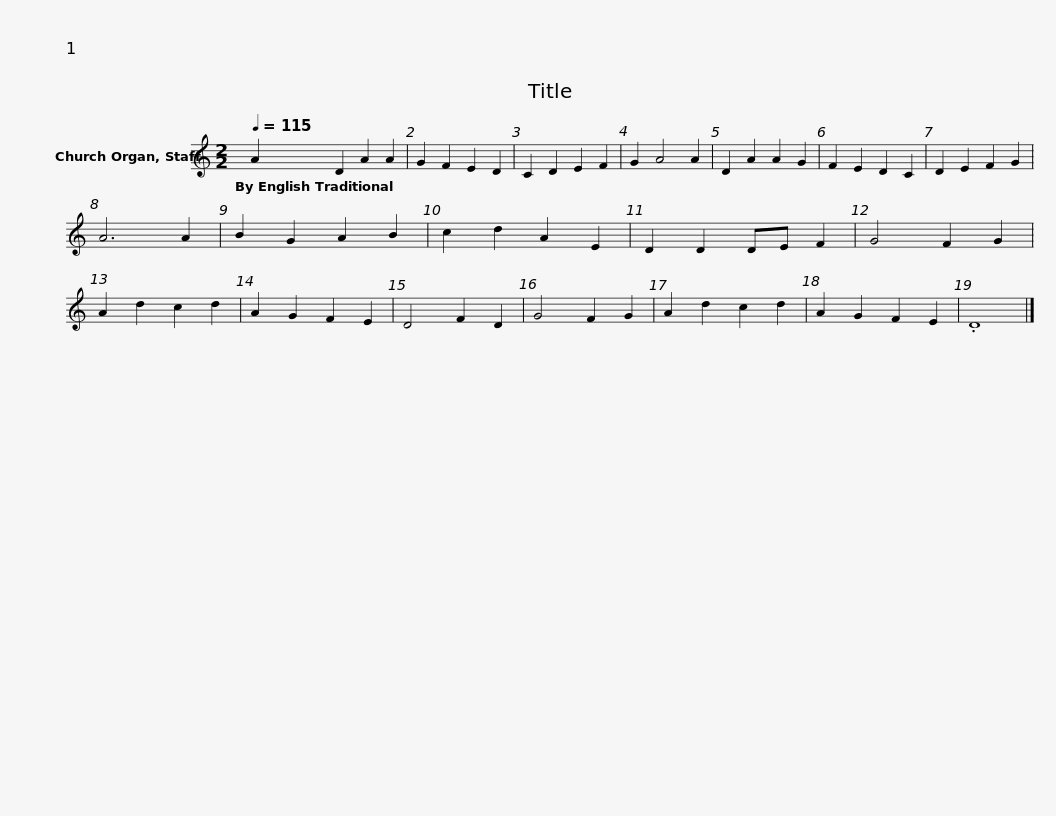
X:1
L:1/8
Q:1/4=115
M:2/2
I:linebreak $
K:C
V:1 treble
V:1
 A2 D2 A2 A2 | G2 F2 E2 D2 | C2 D2 E2 F2 | G2 A4 A2 | D2 A2 A2 G2 | %5
 F2 E2 D2 C2 | D2 E2 F2 G2 | A6 A2 | B2 G2 A2 B2 | c2 d2 A2 E2 |$ %10
 D2 D2 DE F2 | G4 F2 G2 | A2 d2 c2 d2 | A2 G2 F2 E2 | D4 F2 D2 | %15
 G4 F2 G2 | A2 d2 c2 d2 | A2 G2 F2 E2 | .D8 |] %19
